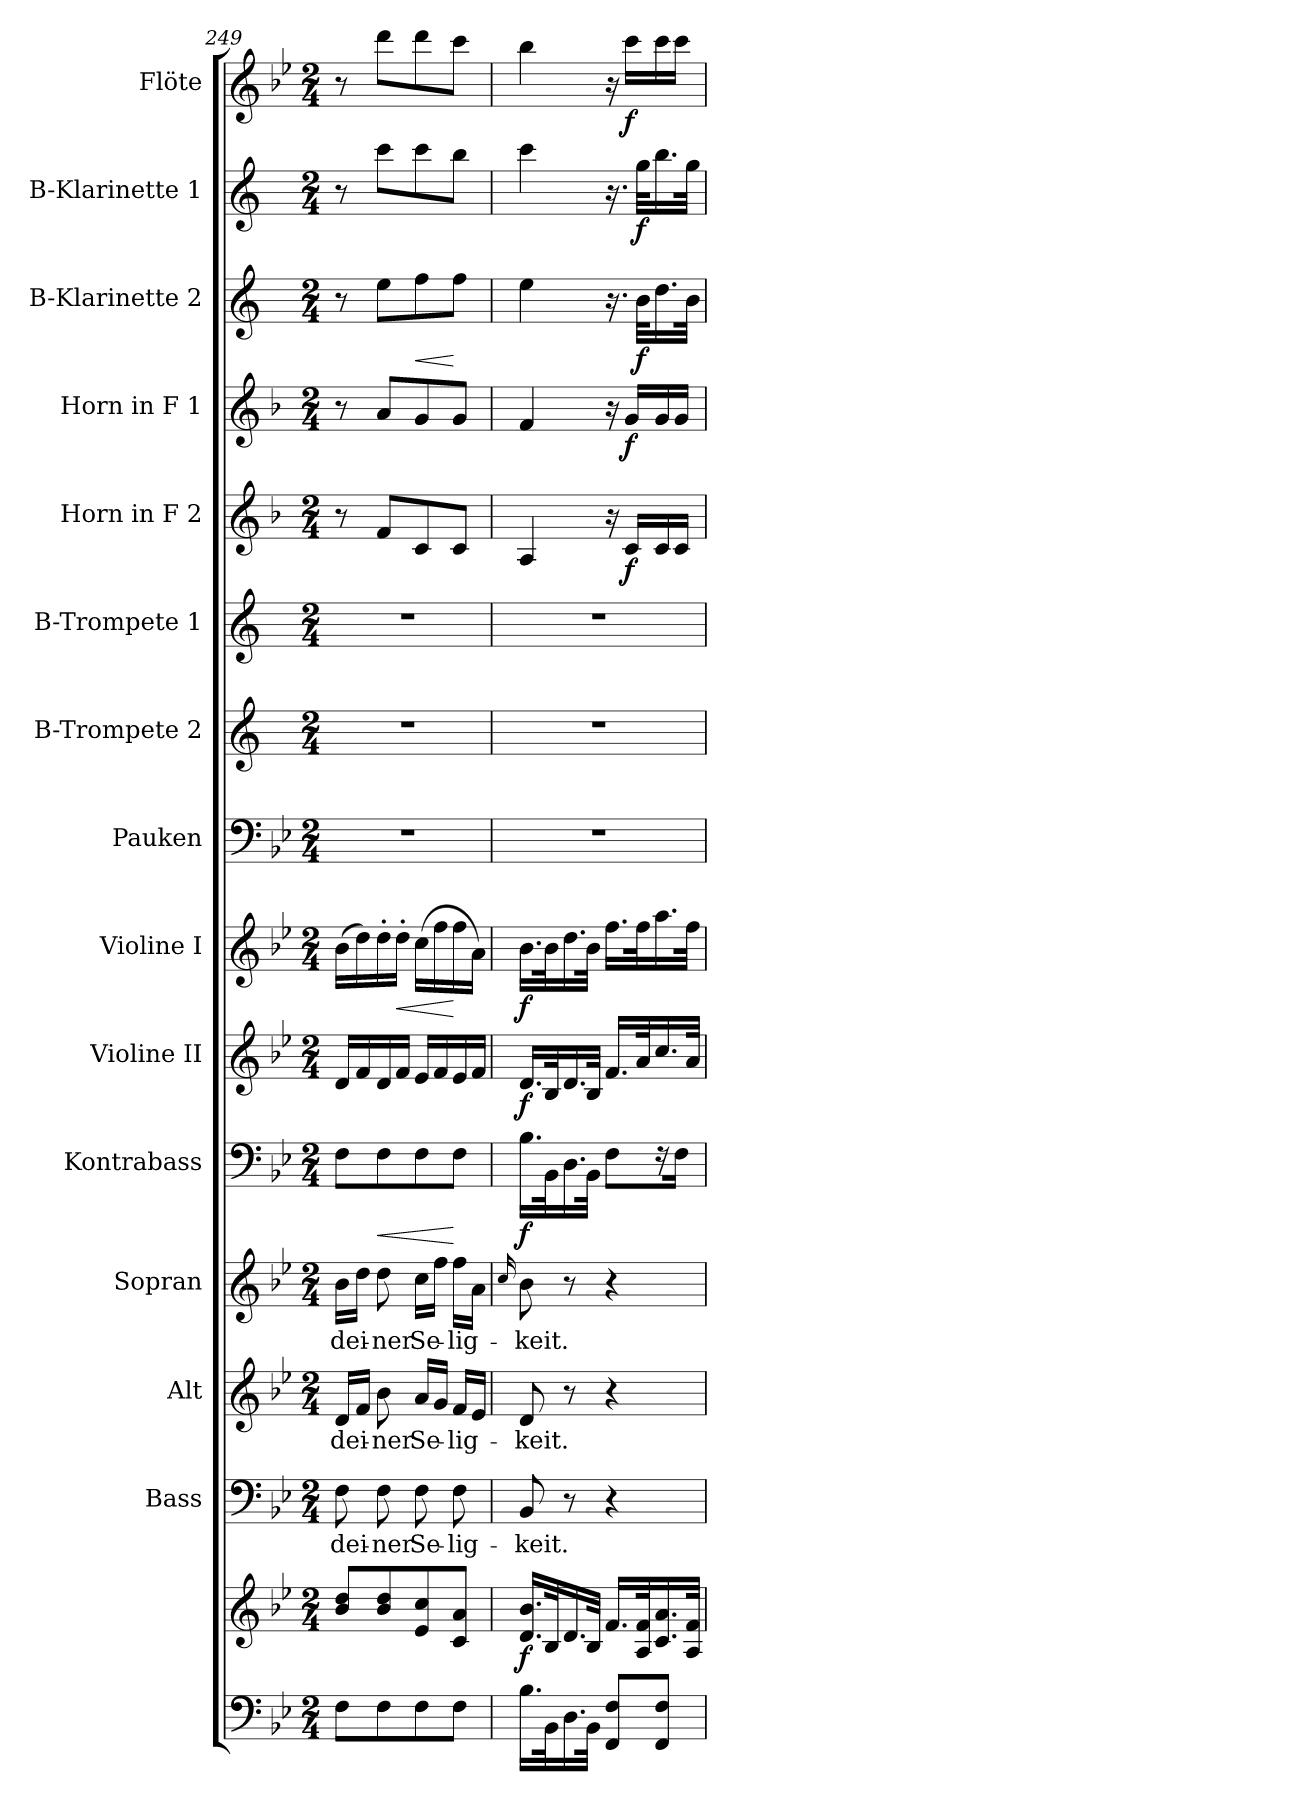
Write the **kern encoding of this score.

**kern	**kern	**dynam	**kern	**text	**kern	**text	**kern	**text	**kern	**dynam	**kern	**dynam	**kern	**dynam	**kern	**kern	**kern	**kern	**dynam	**kern	**dynam	**kern	**dynam	**kern	**dynam	**kern	**dynam
*part15	*part15	*part15	*part14	*part14	*part13	*part13	*part12	*part12	*part11	*part11	*part10	*part10	*part9	*part9	*part8	*part7	*part6	*part5	*part5	*part4	*part4	*part3	*part3	*part2	*part2	*part1	*part1
*staff16	*staff15	*staff15/16	*staff14	*staff14	*staff13	*staff13	*staff12	*staff12	*staff11	*staff11	*staff10	*staff10	*staff9	*staff9	*staff8	*staff7	*staff6	*staff5	*staff5	*staff4	*staff4	*staff3	*staff3	*staff2	*staff2	*staff1	*staff1
*	*	*	*I"Bass	*	*I"Alt	*	*I"Sopran	*	*I"Kontrabass	*	*I"Violine II	*	*I"Violine I	*	*I"Pauken	*I"B-Trompete 2	*I"B-Trompete 1	*I"Horn in F 2	*	*I"Horn in F 1	*	*I"B-Klarinette 2	*	*I"B-Klarinette 1	*	*I"Flöte	*
*	*	*	*I'B.	*	*I'A.	*	*I'S.	*	*I'Kb.	*	*I'Vl. II	*	*I'Vl. I	*	*I'Pk.	*I'B Trp. 2	*I'B Trp. 1	*	*	*	*	*I'B Kl. 2	*	*I'B Kl. 1	*	*I'Fl.	*
*clefF4	*clefG2	*	*clefF4	*	*clefG2	*	*clefG2	*	*clefF4	*	*clefG2	*	*clefG2	*	*clefF4	*clefG2	*clefG2	*clefG2	*	*clefG2	*	*clefG2	*	*clefG2	*	*clefG2	*
*	*	*	*	*	*	*	*	*	*ITrd7c12	*	*	*	*	*	*	*ITrd1c2	*ITrd1c2	*ITrd4c7	*	*ITrd4c7	*	*ITrd1c2	*	*ITrd1c2	*	*	*
*k[b-e-]	*k[b-e-]	*	*k[b-e-]	*	*k[b-e-]	*	*k[b-e-]	*	*k[b-e-]	*	*k[b-e-]	*	*k[b-e-]	*	*k[b-e-]	*k[b-e-]	*k[b-e-]	*k[b-e-]	*	*k[b-e-]	*	*k[b-e-]	*	*k[b-e-]	*	*k[b-e-]	*
*B-:	*B-:	*	*B-:	*	*B-:	*	*B-:	*	*B-:	*	*B-:	*	*B-:	*	*B-:	*B-:	*B-:	*B-:	*	*B-:	*	*B-:	*	*B-:	*	*B-:	*
*M2/4	*M2/4	*	*M2/4	*	*M2/4	*	*M2/4	*	*M2/4	*	*M2/4	*	*M2/4	*	*M2/4	*M2/4	*M2/4	*M2/4	*	*M2/4	*	*M2/4	*	*M2/4	*	*M2/4	*
=249	=249	=249	=249	=249	=249	=249	=249	=249	=249	=249	=249	=249	=249	=249	=249	=249	=249	=249	=249	=249	=249	=249	=249	=249	=249	=249	=249
!	!	!	!	!LO:LY:b	!	!LO:LY:b	!	!LO:LY:b	!	!	!	!	!	!	!	!	!	!	!	!	!	!	!	!	!	!	!
8F\L	8b-/ 8dd/L	.	8F\	dei-	16d/LL	dei-	16b-\LL	dei-	8FF\L	.	16d/LL	.	(>16b-\LL	.	2r	2r	2r	8r	.	8r	.	8r	.	8r	.	8r	.
.	.	.	.	.	16f/JJ	.	16dd\JJ	.	.	.	16f/	.	16dd\)	.	.	.	.	.	.	.	.	.	.	.	.	.	.
!	!	!	!	!LO:LY:b	!	!LO:LY:b	!	!LO:LY:b	!	!LO:HP:b	!	!	!	!	!	!	!	!	!	!	!	!	!	!	!	!	!
8F\	8b-/ 8dd/	.	8F\	-ner	8b-\	-ner	8dd\	-ner	8FF\	<	16d/	.	16dd'>\	.	.	.	.	8B-/L	.	8d/L	.	8dd\L	.	8bb-\L	.	8ddd\L	.
!	!	!	!	!	!	!	!	!	!	!	!	!	!	!LO:HP:b	!	!	!	!	!	!	!	!	!	!	!	!	!
.	.	.	.	.	.	.	.	.	.	.	16f/JJ	.	16dd'>\JJ	<	.	.	.	.	.	.	.	.	.	.	.	.	.
!	!	!	!	!LO:LY:b	!	!LO:LY:b	!	!LO:LY:b	!	!	!	!	!	!	!	!	!	!	!	!	!	!	!LO:HP:b	!	!	!	!
8F\	8e-/ 8cc/	.	8F\	Se-	16a/LL	Se-	16cc\LL	Se-	8FF\	.	16e-/LL	.	(>16cc\LL	.	.	.	.	8F/	.	8c/	.	8ee-\	<	8bb-\	.	8ddd\	.
.	.	.	.	.	16g/JJ	.	16ff\JJ	.	.	.	16f/	.	16ff\	.	.	.	.	.	.	.	.	.	.	.	.	.	.
!	!	!	!	!LO:LY:b	!	!LO:LY:b	!	!LO:LY:b	!	!	!	!	!	!	!	!	!	!	!	!	!	!	!	!	!	!	!
8F\J	8c/ 8a/J	.	8F\	-lig-	16f/LL	-lig-	16ff\LL	-lig-	8FF\J	[	16e-/	.	16ff\	[	.	.	.	8F/J	.	8c/J	.	8ee-\J	[	8aa\J	.	8ccc\J	.
.	.	.	.	.	16e-/JJ	.	16a\JJ	.	.	.	16f/JJ	.	16a\JJ)	.	.	.	.	.	.	.	.	.	.	.	.	.	.
=250	=250	=250	=250	=250	=250	=250	=250	=250	=250	=250	=250	=250	=250	=250	=250	=250	=250	=250	=250	=250	=250	=250	=250	=250	=250	=250	=250
.	.	.	.	.	.	.	16qqcc/	.	.	.	.	.	.	.	.	.	.	.	.	.	.	.	.	.	.	.	.
!	!	!LO:DY:b	!	!LO:LY:b	!	!LO:LY:b	!	!LO:LY:b	!	!LO:DY:b	!	!LO:DY:b	!	!LO:DY:b	!	!	!	!	!	!	!	!	!	!	!	!	!
16.B-\LL	16.d/ 16.b-/LL	f	8BB-/	-keit.	8d/	-keit.	8b-\	-keit.	16.BB-\LL	f	16.d/LL	f	16.b-\LL	f	2r	2r	2r	4D/	.	4B-/	.	4dd\	.	4bb-\	.	4bb-\	.
32BB-\k	32B-/k	.	.	.	.	.	.	.	32BBB-\k	.	32B-/k	.	32b-\k	.	.	.	.	.	.	.	.	.	.	.	.	.	.
16.D\	16.d/	.	8r	.	8r	.	8r	.	16.DD\	.	16.d/	.	16.dd\	.	.	.	.	.	.	.	.	.	.	.	.	.	.
32BB-\JJk	32B-/JJk	.	.	.	.	.	.	.	32BBB-\JJk	.	32B-/JJk	.	32b-\JJk	.	.	.	.	.	.	.	.	.	.	.	.	.	.
8FF/ 8F/L	16.f/LL	.	4r	.	4r	.	4r	.	8FF\L	.	16.f/LL	.	16.ff\LL	.	.	.	.	16r	.	16r	.	16.r	.	16.r	.	16r	.
!	!	!	!	!	!	!	!	!	!	!	!	!	!	!	!	!	!	!	!LO:DY:b	!	!LO:DY:b	!	!	!	!	!	!LO:DY:b
.	.	.	.	.	.	.	.	.	.	.	.	.	.	.	.	.	.	16F/LL	f	16c/LL	f	.	.	.	.	16ccc\LL	f
!	!	!	!	!	!	!	!	!	!	!	!	!	!	!	!	!	!	!	!	!	!	!	!LO:DY:b	!	!LO:DY:b	!	!
.	32A/ 32f/k	.	.	.	.	.	.	.	.	.	32a/k	.	32ff\k	.	.	.	.	.	.	.	.	32a\KLL	f	32ff\KLL	f	.	.
8FF/ 8F/J	16.c/ 16.a/	.	.	.	.	.	.	.	16r	.	16.cc/	.	16.aa\	.	.	.	.	16F/	.	16c/	.	16.cc\	.	16.aa\	.	16ccc\	.
.	.	.	.	.	.	.	.	.	16FF\Jk	.	.	.	.	.	.	.	.	16F/JJ	.	16c/JJ	.	.	.	.	.	16ccc\JJ	.
.	32A/ 32f/JJk	.	.	.	.	.	.	.	.	.	32a/JJk	.	32ff\JJk	.	.	.	.	.	.	.	.	32a\JJk	.	32ff\JJk	.	.	.
=	=	=	=	=	=	=	=	=	=	=	=	=	=	=	=	=	=	=	=	=	=	=	=	=	=	=	=
*-	*-	*-	*-	*-	*-	*-	*-	*-	*-	*-	*-	*-	*-	*-	*-	*-	*-	*-	*-	*-	*-	*-	*-	*-	*-	*-	*-
